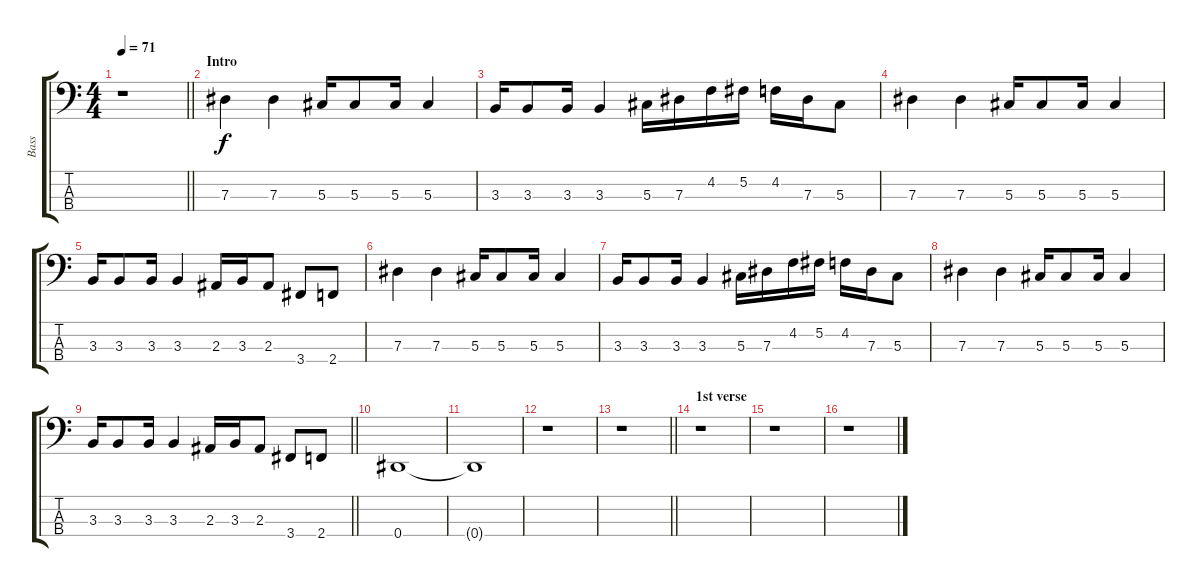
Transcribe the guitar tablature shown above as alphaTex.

\track ("Bass" "Bass") {instrument electricbasspick}
\staff {score tabs}
\tuning (Gb2 Db2 Ab1 Eb1) {hide}
\ts (4 4)
\tempo 71
\clef f4
\barLineRight lightlight
\ks c
r.1{dy f instrument electricbasspick} |
\section ("" "Intro")
7.3.4 7.3.4 5.3.16 5.3.8 5.3.16 5.3.4 |
3.3.16 3.3.8 3.3.16 3.3.4 5.3.16 7.3.16 4.2.16 5.2.16 4.2.16 7.3.16 5.3.8 |
7.3.4 7.3.4 5.3.16 5.3.8 5.3.16 5.3.4 |
3.3.16 3.3.8 3.3.16 3.3.4 2.3.16 3.3.16 2.3.8 3.4.8 2.4.8 |
7.3.4 7.3.4 5.3.16 5.3.8 5.3.16 5.3.4 |
3.3.16 3.3.8 3.3.16 3.3.4 5.3.16 7.3.16 4.2.16 5.2.16 4.2.16 7.3.16 5.3.8 |
7.3.4 7.3.4 5.3.16 5.3.8 5.3.16 5.3.4 |
\barLineRight lightlight
3.3.16 3.3.8 3.3.16 3.3.4 2.3.16 3.3.16 2.3.8 3.4.8 2.4.8 |
0.4.1 |
0.4{t}.1 |
r.1 |
\barLineRight lightlight
r.1 |
\section ("" "1st verse")
r.1 |
r.1 |
r.1
